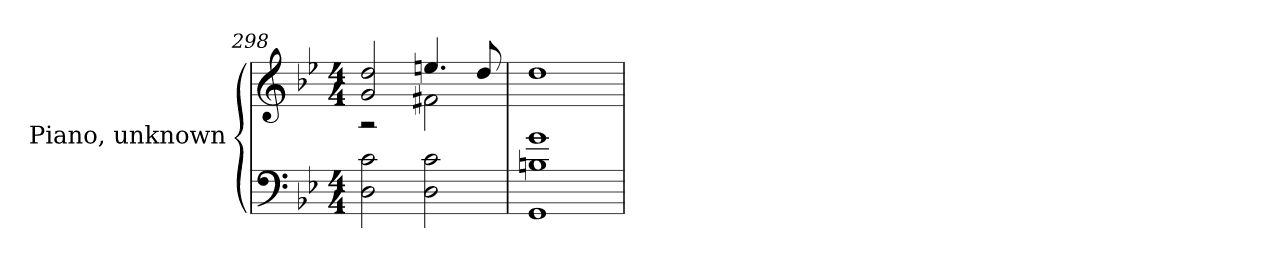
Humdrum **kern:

**kern	**kern
*part1	*part1
*staff2	*staff1
*I"Piano, unknown	*
*I'Pno.	*
*clefF4	*clefG2
*k[b-e-]	*k[b-e-]
*M4/4	*M4/4
=298	=298
*	*^
2D\ 2c\	2g/ 2dd/	2r
2D\ 2c\	4.een/	2f#X\
.	8dd/	.
*	*v	*v
=299	=299
1GG 1Bn 1g	1dd
=	=
*-	*-
